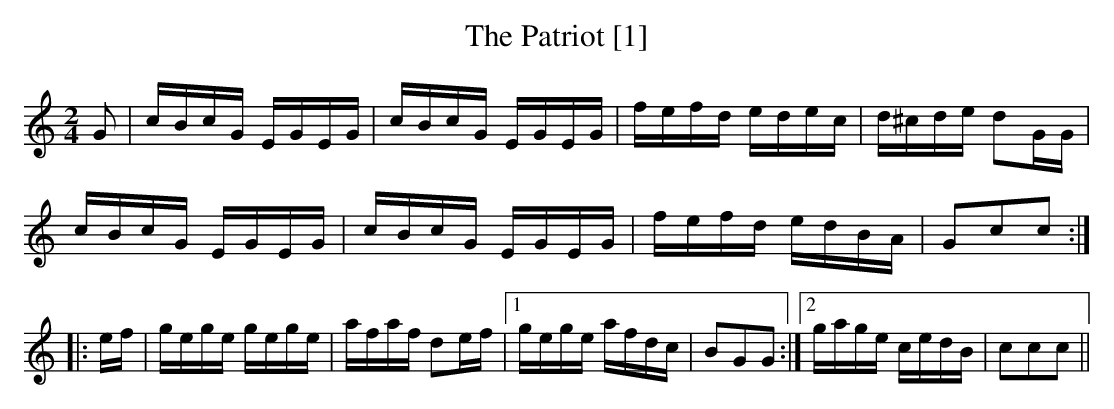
X:1
T:Patriot [1], The
M:2/4
L:1/8
K:C
G|c/B/c/G/ E/G/E/G/|c/B/c/G/ E/G/E/G/|f/e/f/d/ e/d/e/c/|d/^c/d/e/ dG/G/|
c/B/c/G/ E/G/E/G/|c/B/c/G/ E/G/E/G/|f/e/f/d/ e/d/B/A/|Gcc:|
|:e/f/|g/e/g/e/ g/e/g/e/|a/f/a/f/ de/f/|1 g/e/g/e/ a/f/d/c/|BGG:|2 g/a/g/e/ c/e/d/B/|ccc||
